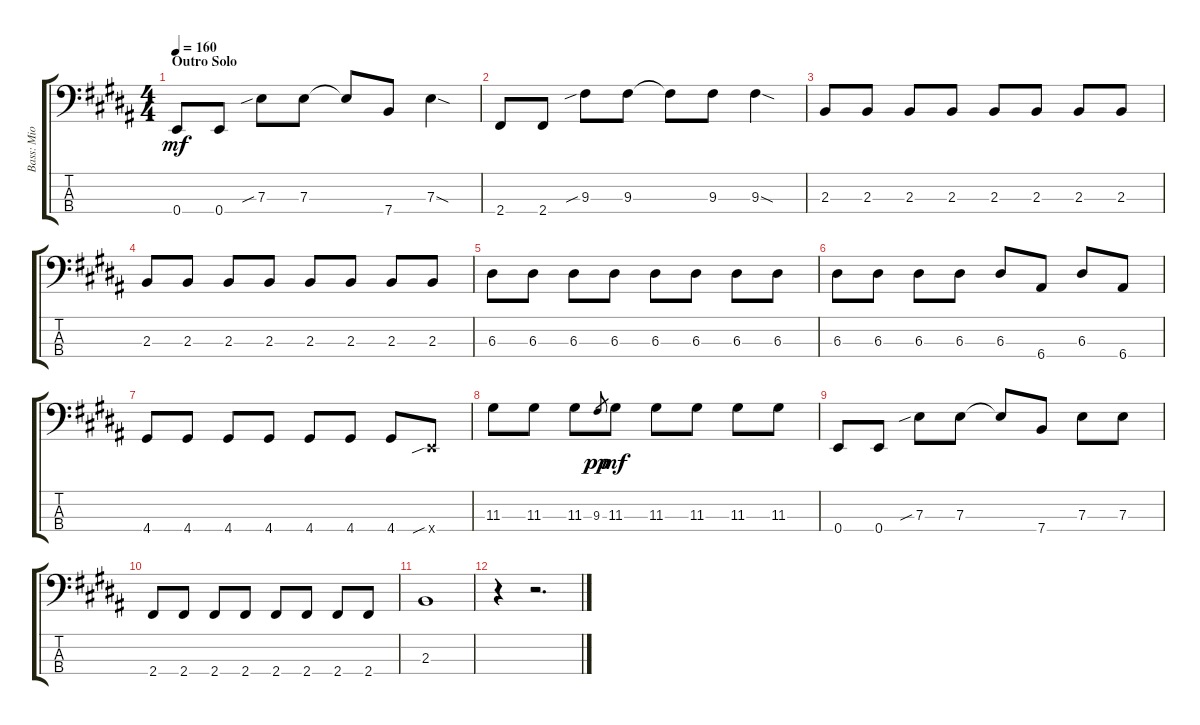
\track ("Bass: Mio Akiyama" "Bass: Mio ") {instrument electricbassfinger}
\staff {score tabs}
\tuning (G2 D2 A1 E1) {hide}
\ts (4 4)
\section ("" "Outro Solo")
\tempo 160
\clef f4
\ks b
0.4.8{dy mf} 0.4.8 7.3{sib}.8 7.3.8 7.3{t}.8 7.4.8 7.3{sod}.4 |
2.4.8 2.4.8 9.3{sib}.8 9.3.8 9.3{t}.8 9.3.8 9.3{sod}.4 |
2.3.8 2.3.8 2.3.8 2.3.8 2.3.8 2.3.8 2.3.8 2.3.8 |
2.3.8 2.3.8 2.3.8 2.3.8 2.3.8 2.3.8 2.3.8 2.3.8 |
6.3.8 6.3.8 6.3.8 6.3.8 6.3.8 6.3.8 6.3.8 6.3.8 |
6.3.8 6.3.8 6.3.8 6.3.8 6.3.8 6.4.8 6.3.8 6.4.8 |
4.4.8 4.4.8 4.4.8 4.4.8 4.4.8 4.4.8 4.4.8 0.4{sib x}.8 |
11.3.8 11.3.8 11.3.8 9.3.8{gr dy pp} 11.3.8{dy mf} 11.3.8 11.3.8 11.3.8 11.3.8 |
0.4.8 0.4.8 7.3{sib}.8 7.3.8 7.3{t}.8 7.4.8 7.3.8 7.3.8 |
2.4.8 2.4.8 2.4.8 2.4.8 2.4.8 2.4.8 2.4.8 2.4.8 |
2.3.1 |
r.4 r.2{d}
